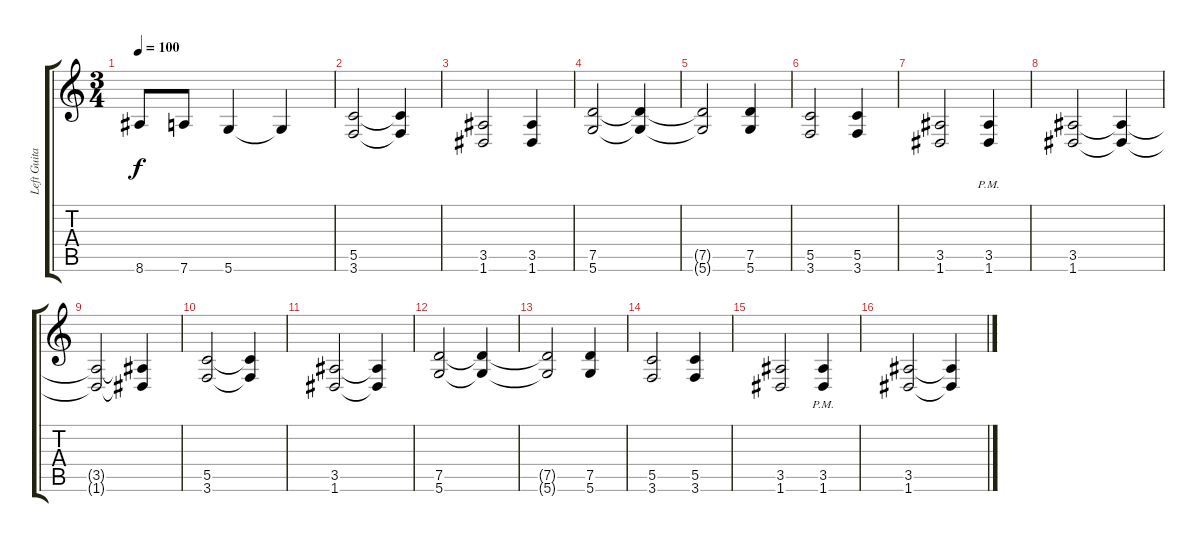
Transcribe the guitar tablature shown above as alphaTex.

\track ("Left Guitar" "Left Guita") {instrument distortionguitar}
\staff {score tabs}
\tuning (D4 A3 F3 C3 G2 D2) {hide}
\ts (3 4)
\tempo 100
\clef g2
\ks c
8.6.8{dy f} 7.6.8 5.6.4 5.6{t}.4 |
(5.5 3.6).2 (5.5{t} 3.6{t}).4 |
(3.5 1.6).2 (3.5 1.6).4 |
(7.5 5.6).2 (7.5{t} 5.6{t}).4 |
(7.5{t} 5.6{t}).2 (7.5 5.6).4 |
(5.5 3.6).2 (5.5 3.6).4 |
(3.5 1.6).2 (3.5{pm} 1.6{pm}).4 |
(3.5 1.6).2 (3.5{t} 1.6{t}).4 |
(3.5{t} 1.6{t}).2 (3.5{t} 1.6{t}).4 |
(5.5 3.6).2 (5.5{t} 3.6{t}).4 |
(3.5 1.6).2 (3.5{t} 1.6{t}).4 |
(7.5 5.6).2 (7.5{t} 5.6{t}).4 |
(7.5{t} 5.6{t}).2 (7.5 5.6).4 |
(5.5 3.6).2 (5.5 3.6).4 |
(3.5 1.6).2 (3.5{pm} 1.6{pm}).4 |
(3.5 1.6).2 (3.5{t} 1.6{t}).4
